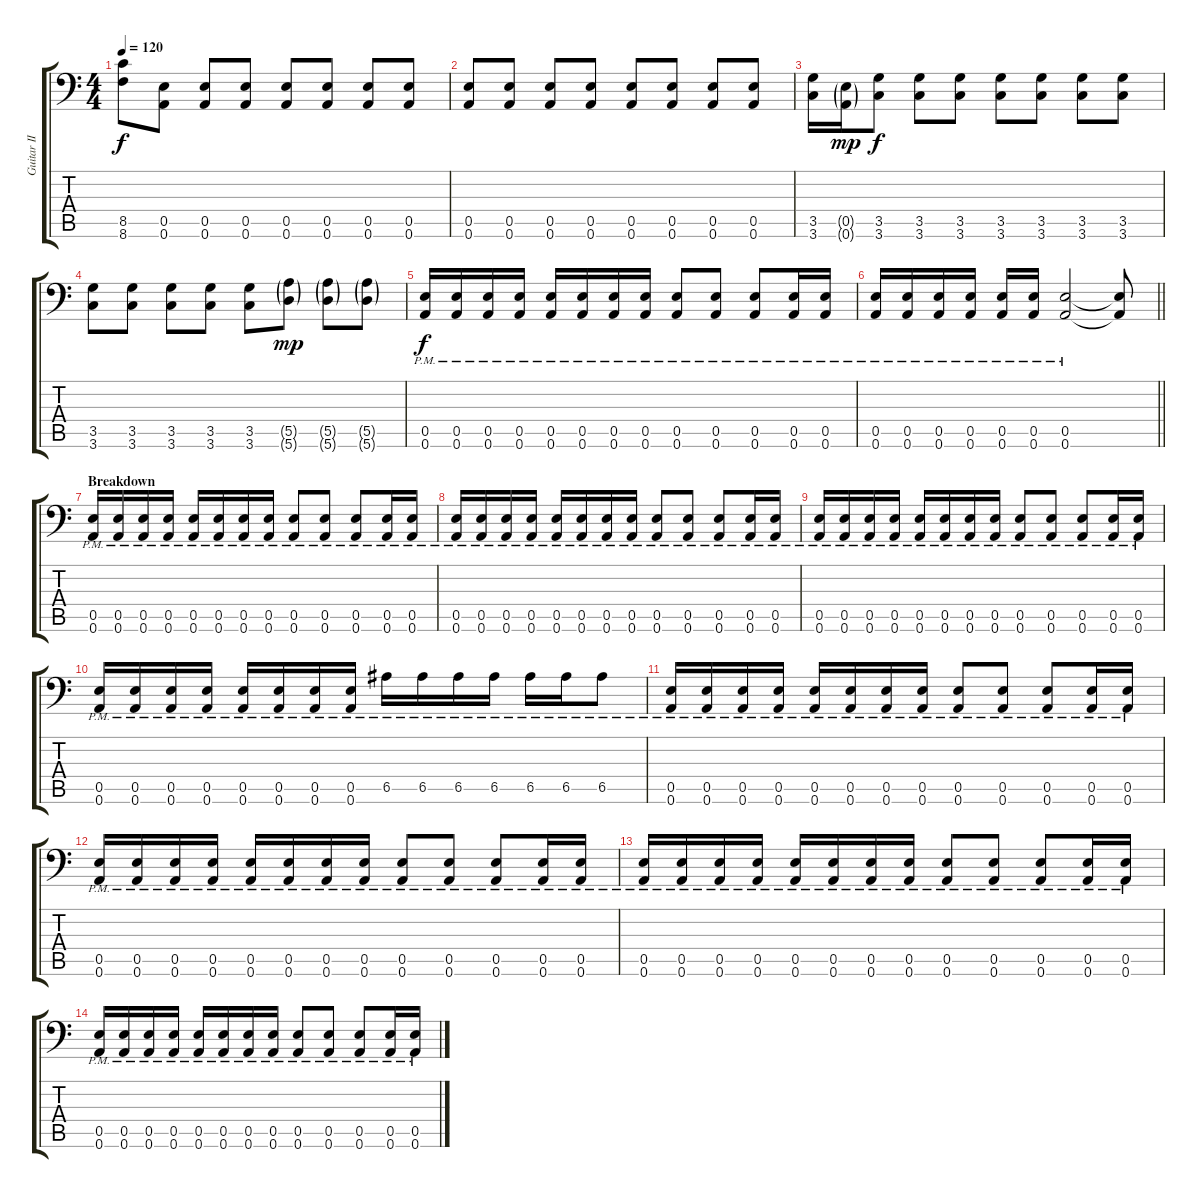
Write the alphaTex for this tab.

\track ("Guitar II" "Guitar II") {instrument distortionguitar}
\staff {score tabs}
\tuning (B3 Gb3 D3 A2 E2 A1) {hide}
\ts (4 4)
\tempo 120
\clef f4
\ks c
(8.5 8.6).8{dy f} (0.5 0.6).8 (0.5 0.6).8 (0.5 0.6).8 (0.5 0.6).8 (0.5 0.6).8 (0.5 0.6).8 (0.5 0.6).8 |
(0.5 0.6).8 (0.5 0.6).8 (0.5 0.6).8 (0.5 0.6).8 (0.5 0.6).8 (0.5 0.6).8 (0.5 0.6).8 (0.5 0.6).8 |
(3.5 3.6).16 (0.5{g} 0.6{g}).16{dy mp} (3.5 3.6).8{dy f} (3.5 3.6).8 (3.5 3.6).8 (3.5 3.6).8 (3.5 3.6).8 (3.5 3.6).8 (3.5 3.6).8 |
(3.5 3.6).8 (3.5 3.6).8 (3.5 3.6).8 (3.5 3.6).8 (3.5 3.6).8 (5.5{g} 5.6{g}).8{dy mp} (5.5{g} 5.6{g}).8 (5.5{g} 5.6{g}).8 |
(0.5{pm} 0.6).16{dy f} (0.5{pm} 0.6).16 (0.5{pm} 0.6).16 (0.5{pm} 0.6).16 (0.5{pm} 0.6).16 (0.5{pm} 0.6).16 (0.5{pm} 0.6).16 (0.5{pm} 0.6).16 (0.5{pm} 0.6).8 (0.5{pm} 0.6).8 (0.5{pm} 0.6).8 (0.5{pm} 0.6).16 (0.5{pm} 0.6).16 |
\barLineRight lightlight
(0.5{pm} 0.6).16 (0.5{pm} 0.6).16 (0.5{pm} 0.6).16 (0.5{pm} 0.6).16 (0.5{pm} 0.6).16 (0.5{pm} 0.6).16 (0.5{pm} 0.6).2 (0.5{t} 0.6{t}).8 |
\section ("" "Breakdown")
(0.5{pm} 0.6).16 (0.5{pm} 0.6).16 (0.5{pm} 0.6).16 (0.5{pm} 0.6).16 (0.5{pm} 0.6).16 (0.5{pm} 0.6).16 (0.5{pm} 0.6).16 (0.5{pm} 0.6).16 (0.5{pm} 0.6).8 (0.5{pm} 0.6).8 (0.5{pm} 0.6).8 (0.5{pm} 0.6).16 (0.5{pm} 0.6).16 |
(0.5{pm} 0.6).16 (0.5{pm} 0.6).16 (0.5{pm} 0.6).16 (0.5{pm} 0.6).16 (0.5{pm} 0.6).16 (0.5{pm} 0.6).16 (0.5{pm} 0.6).16 (0.5{pm} 0.6).16 (0.5{pm} 0.6).8 (0.5{pm} 0.6).8 (0.5{pm} 0.6).8 (0.5{pm} 0.6).16 (0.5{pm} 0.6).16 |
(0.5{pm} 0.6).16 (0.5{pm} 0.6).16 (0.5{pm} 0.6).16 (0.5{pm} 0.6).16 (0.5{pm} 0.6).16 (0.5{pm} 0.6).16 (0.5{pm} 0.6).16 (0.5{pm} 0.6).16 (0.5{pm} 0.6).8 (0.5{pm} 0.6).8 (0.5{pm} 0.6).8 (0.5{pm} 0.6).16 (0.5{pm} 0.6).16 |
(0.5{pm} 0.6).16 (0.5{pm} 0.6).16 (0.5{pm} 0.6).16 (0.5{pm} 0.6).16 (0.5{pm} 0.6).16 (0.5{pm} 0.6).16 (0.5{pm} 0.6).16 (0.5{pm} 0.6).16 6.5{pm}.16 6.5{pm}.16 6.5{pm}.16 6.5{pm}.16 6.5{pm}.16 6.5{pm}.16 6.5{pm}.8 |
(0.5{pm} 0.6).16 (0.5{pm} 0.6).16 (0.5{pm} 0.6).16 (0.5{pm} 0.6).16 (0.5{pm} 0.6).16 (0.5{pm} 0.6).16 (0.5{pm} 0.6).16 (0.5{pm} 0.6).16 (0.5{pm} 0.6).8 (0.5{pm} 0.6).8 (0.5{pm} 0.6).8 (0.5{pm} 0.6).16 (0.5{pm} 0.6).16 |
(0.5{pm} 0.6).16 (0.5{pm} 0.6).16 (0.5{pm} 0.6).16 (0.5{pm} 0.6).16 (0.5{pm} 0.6).16 (0.5{pm} 0.6).16 (0.5{pm} 0.6).16 (0.5{pm} 0.6).16 (0.5{pm} 0.6).8 (0.5{pm} 0.6).8 (0.5{pm} 0.6).8 (0.5{pm} 0.6).16 (0.5{pm} 0.6).16 |
(0.5{pm} 0.6).16 (0.5{pm} 0.6).16 (0.5{pm} 0.6).16 (0.5{pm} 0.6).16 (0.5{pm} 0.6).16 (0.5{pm} 0.6).16 (0.5{pm} 0.6).16 (0.5{pm} 0.6).16 (0.5{pm} 0.6).8 (0.5{pm} 0.6).8 (0.5{pm} 0.6).8 (0.5{pm} 0.6).16 (0.5{pm} 0.6).16 |
(0.5{pm} 0.6).16 (0.5{pm} 0.6).16 (0.5{pm} 0.6).16 (0.5{pm} 0.6).16 (0.5{pm} 0.6).16 (0.5{pm} 0.6).16 (0.5{pm} 0.6).16 (0.5{pm} 0.6).16 (0.5{pm} 0.6).8 (0.5{pm} 0.6).8 (0.5{pm} 0.6).8 (0.5{pm} 0.6).16 (0.5{pm} 0.6).16
